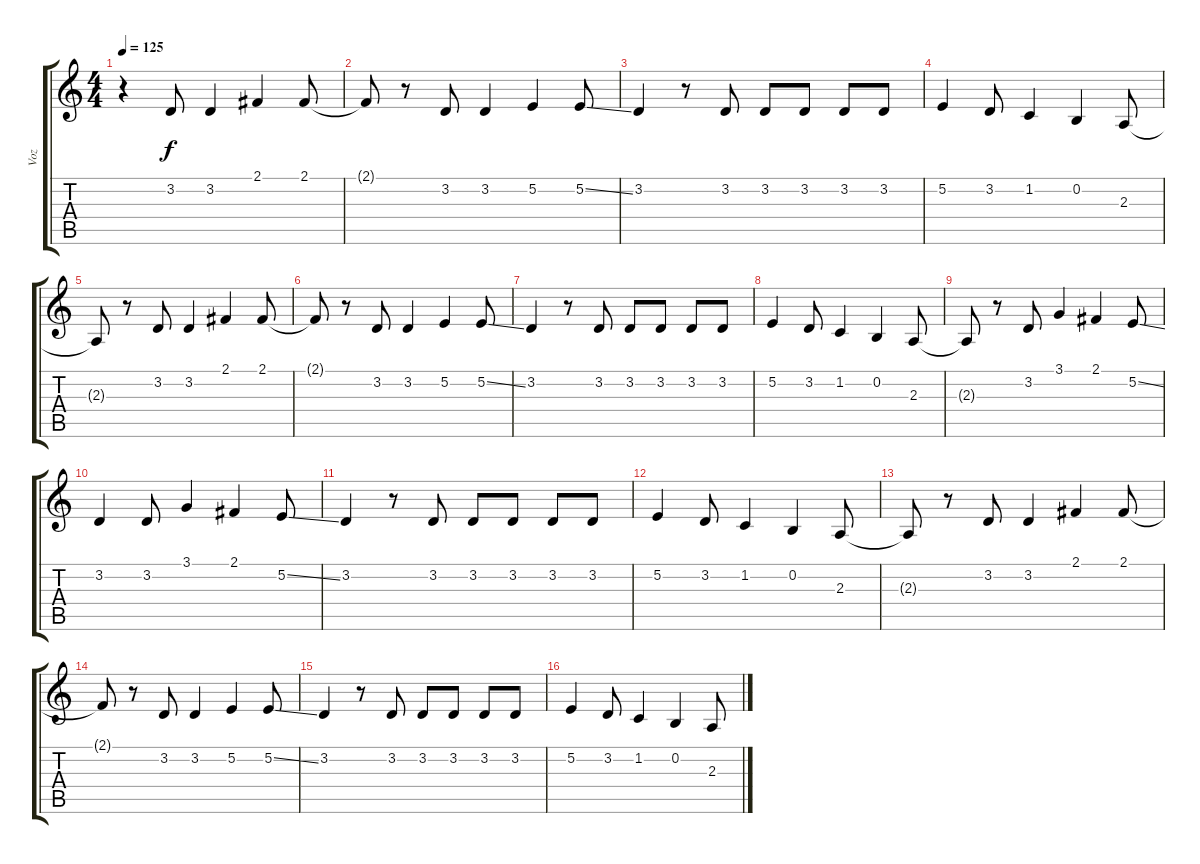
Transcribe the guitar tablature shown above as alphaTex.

\track ("Voz" "Voz") {instrument lead6voice}
\staff {score tabs}
\tuning (E4 B3 G3 D3 A2 E2) {hide}
\ts (4 4)
\tempo 125
\clef g2
\ks c
r.4{dy f} 3.2.8 3.2.4 2.1.4 2.1.8 |
2.1{t}.8 r.8 3.2.8 3.2.4 5.2.4 5.2{ss}.8 |
3.2.4 r.8 3.2.8 3.2.8 3.2.8 3.2.8 3.2.8 |
5.2.4 3.2.8 1.2.4 0.2.4 2.3.8 |
2.3{t}.8 r.8 3.2.8 3.2.4 2.1.4 2.1.8 |
2.1{t}.8 r.8 3.2.8 3.2.4 5.2.4 5.2{ss}.8 |
3.2.4 r.8 3.2.8 3.2.8 3.2.8 3.2.8 3.2.8 |
5.2.4 3.2.8 1.2.4 0.2.4 2.3.8 |
2.3{t}.8 r.8 3.2.8 3.1.4 2.1.4 5.2{ss}.8 |
3.2.4 3.2.8 3.1.4 2.1.4 5.2{ss}.8 |
3.2.4 r.8 3.2.8 3.2.8 3.2.8 3.2.8 3.2.8 |
5.2.4 3.2.8 1.2.4 0.2.4 2.3.8 |
2.3{t}.8 r.8 3.2.8 3.2.4 2.1.4 2.1.8 |
2.1{t}.8 r.8 3.2.8 3.2.4 5.2.4 5.2{ss}.8 |
3.2.4 r.8 3.2.8 3.2.8 3.2.8 3.2.8 3.2.8 |
5.2.4 3.2.8 1.2.4 0.2.4 2.3.8
